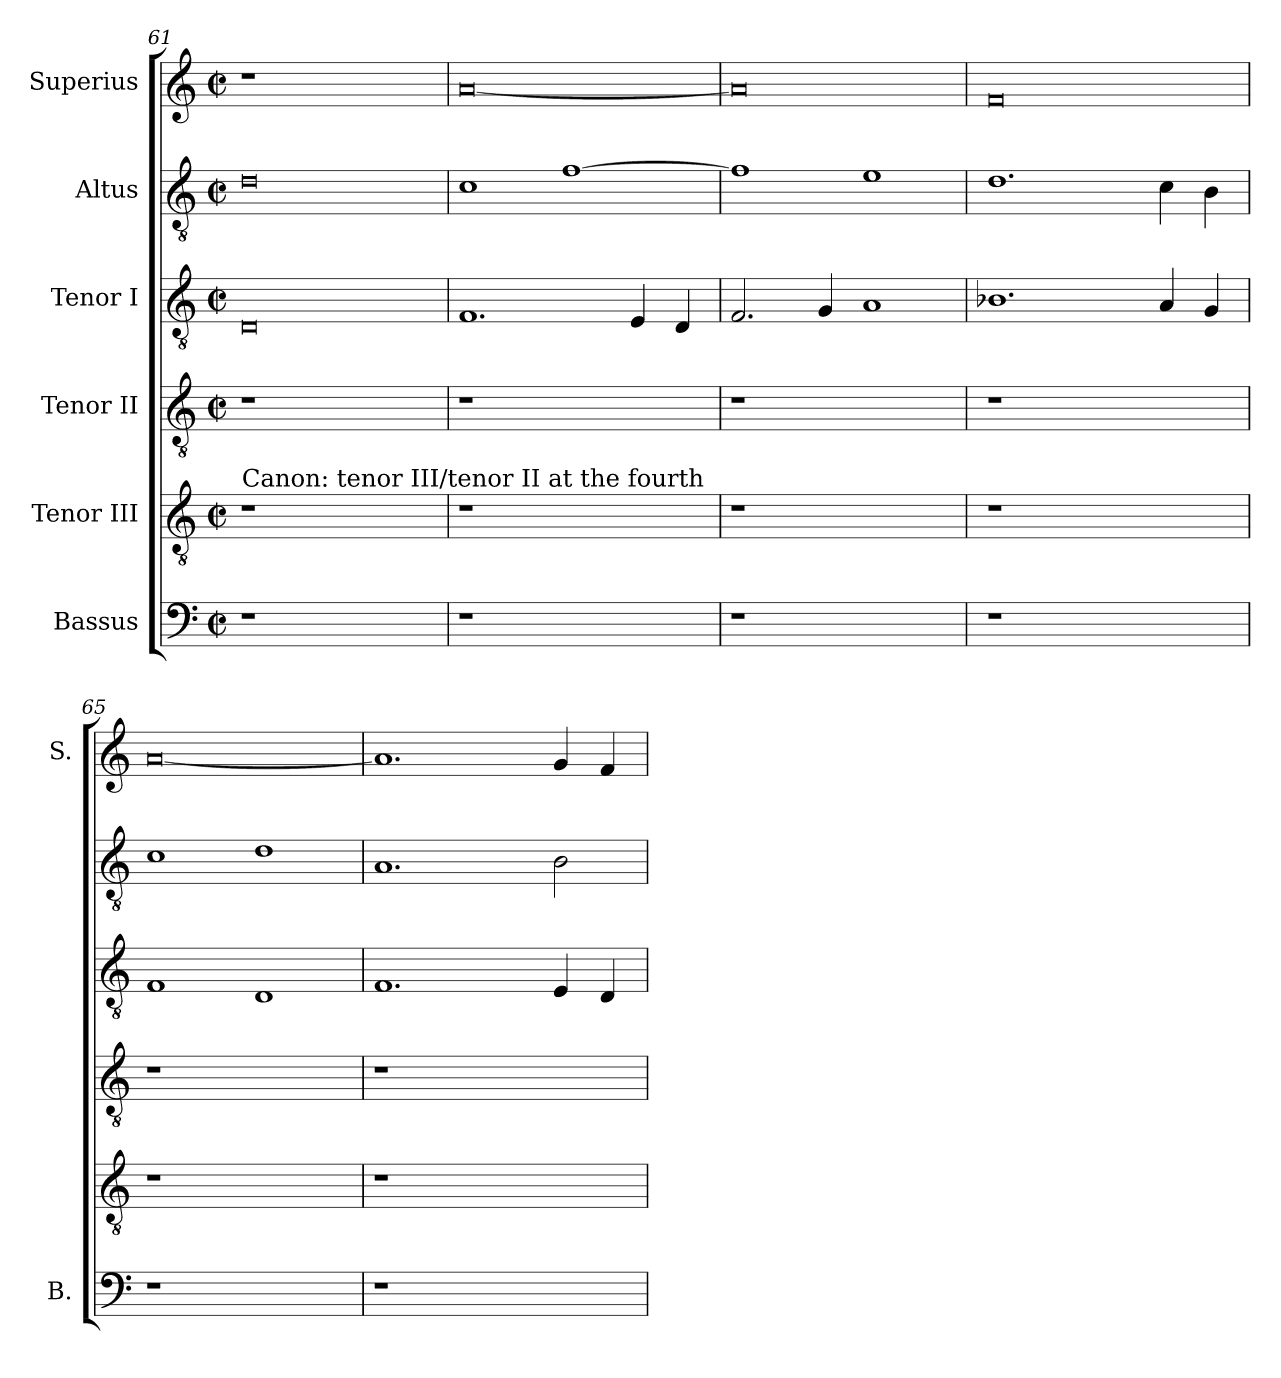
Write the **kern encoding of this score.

**kern	**kern	**kern	**kern	**kern	**kern
*part6	*part5	*part4	*part3	*part2	*part1
*staff6	*staff5	*staff4	*staff3	*staff2	*staff1
*I"Bassus	*I"Tenor III	*I"Tenor II	*I"Tenor I	*I"Altus	*I"Superius
*I'B.	*	*	*	*	*I'S.
!!LO:PB:g=z
*clefF4	*clefGv2	*clefGv2	*clefGv2	*clefGv2	*clefG2
*	*ITrd7c12	*ITrd7c12	*ITrd7c12	*ITrd7c12	*
*k[]	*k[]	*k[]	*k[]	*k[]	*k[]
*C:	*C:	*C:	*C:	*C:	*C:
*M2/2	*M2/2	*M2/2	*M2/2	*M2/2	*M2/2
*met(c|)	*met(c|)	*met(c|)	*met(c|)	*met(c|)	*met(c|)
=61	=61	=61	=61	=61	=61
!	!LO:TX:a:t=Canon&colon; tenor III/tenor II at the fourth	!	!	!	!
!LO:N:vis=1	!LO:N:vis=1	!LO:N:vis=1	!	!	!LO:N:vis=1
1r	1r	1r	0DDi	0Di	1r
1ryy	1ryy	1ryy	.	.	1ryy
=62	=62	=62	=62	=62	=62
!LO:N:vis=1	!LO:N:vis=1	!LO:N:vis=1	!	!	!
1r	1r	1r	1.FFi	1Ci	[<0ai
1ryy	1ryy	1ryy	.	[>1Fi	.
.	.	.	4EEi/	.	.
.	.	.	4DDi/	.	.
=63	=63	=63	=63	=63	=63
!LO:N:vis=1	!LO:N:vis=1	!LO:N:vis=1	!	!	!
1r	1r	1r	2.FFi/	1Fi]	0ai]
.	.	.	4GGi/	.	.
1ryy	1ryy	1ryy	1AAi	1Ei	.
=64	=64	=64	=64	=64	=64
!LO:N:vis=1	!LO:N:vis=1	!LO:N:vis=1	!	!	!
1r	1r	1r	1.BB-Xi	1.Di	0fi
1ryy	1ryy	1ryy	.	.	.
.	.	.	4AAi/	4Ci\	.
.	.	.	4GGi/	4BBi\	.
=65	=65	=65	=65	=65	=65
!LO:N:vis=1	!LO:N:vis=1	!LO:N:vis=1	!	!	!
1r	1r	1r	1FFi	1Ci	[<0ai
1ryy	1ryy	1ryy	1DDi	1Di	.
=66	=66	=66	=66	=66	=66
!LO:N:vis=1	!LO:N:vis=1	!LO:N:vis=1	!	!	!
1r	1r	1r	1.FFi	1.AAi	1.ai]
1ryy	1ryy	1ryy	.	.	.
.	.	.	4EEi/	2BBi\	4gi/
.	.	.	4DDi/	.	4fi/
=	=	=	=	=	=
*-	*-	*-	*-	*-	*-
